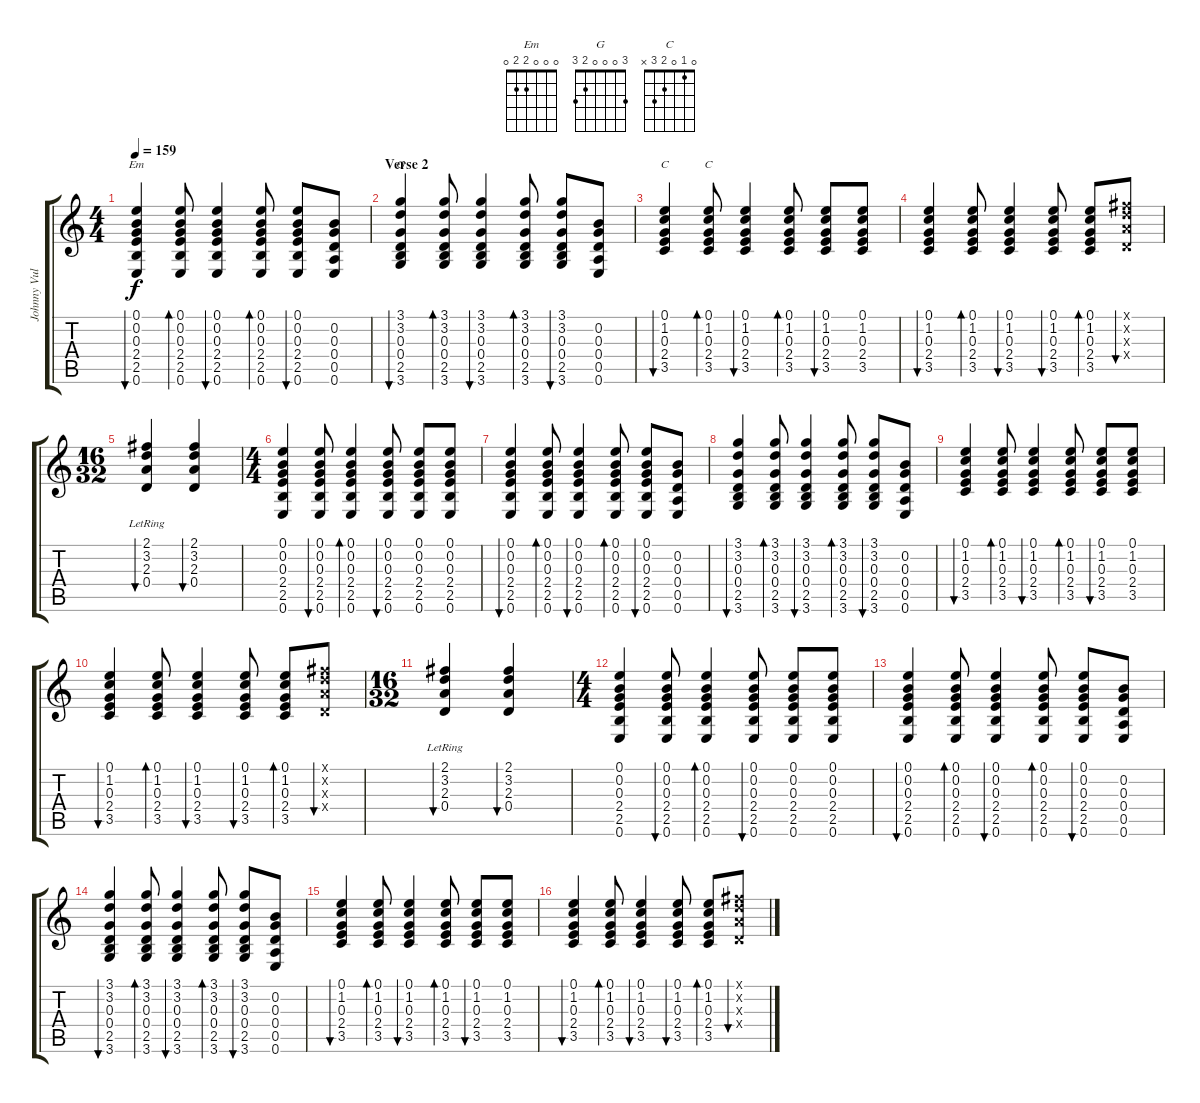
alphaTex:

\track ("Johnny Vulture (Steel Guitar)" "Johnny Vul") {instrument acousticguitarsteel}
\staff {score tabs}
\tuning (E4 B3 G3 D3 A2 E2) {hide}
\chord ("Em" 0 0 0 2 2 0)
\chord ("G" 3 0 0 0 2 3)
\chord ("C" x 1 0 2 3 x)
\chord ("C" 0 1 0 2 3 x)
\ts (4 4)
\tempo 159
\clef g2
\ks c
(0.1 0.2 0.3 2.4 2.5 0.6).4{bu 30 ch "Em" dy f} (0.1 0.2 0.3 2.4 2.5 0.6).8{bd 30} (0.1 0.2 0.3 2.4 2.5 0.6).4{bu 30} (0.1 0.2 0.3 2.4 2.5 0.6).8{bd 30} (0.1 0.2 0.3 2.4 2.5 0.6).8{bu 30} (0.2 0.3 0.4 0.5 0.6).8 |
\section ("" "Verse 2")
(3.1 3.2 0.3 0.4 2.5 3.6).4{bu 60 ch "G"} (3.1 3.2 0.3 0.4 2.5 3.6).8{bd 30} (3.1 3.2 0.3 0.4 2.5 3.6).4{bu 30} (3.1 3.2 0.3 0.4 2.5 3.6).8{bd 30} (3.1 3.2 0.3 0.4 2.5 3.6).8{bu 30} (0.2 0.3 0.4 0.5 0.6).8 |
(0.1 1.2 0.3 2.4 3.5).4{bu 30 ch "C"} (0.1 1.2 0.3 2.4 3.5).8{bd 30 ch "C"} (0.1 1.2 0.3 2.4 3.5).4{bu 30} (0.1 1.2 0.3 2.4 3.5).8{bd 30} (0.1 1.2 0.3 2.4 3.5).8{bu 30} (0.1 1.2 0.3 2.4 3.5).8 |
(0.1 1.2 0.3 2.4 3.5).4{bu 30} (0.1 1.2 0.3 2.4 3.5).8{bd 30} (0.1 1.2 0.3 2.4 3.5).4{bu 30} (0.1 1.2 0.3 2.4 3.5).8{bu 30} (0.1 1.2 0.3 2.4 3.5).8{bd 30} (2.1{x} 3.2{x} 2.3{x} 0.4{x}).8{bu 60} |
\ts (16 32)
(2.1 3.2{lr} 2.3{lr} 0.4{lr}).4{bu 30} (2.1 3.2 2.3 0.4).4{bu 30} |
\ts (4 4)
(0.1 0.2 0.3 2.4 2.5 0.6).4 (0.1 0.2 0.3 2.4 2.5 0.6).8{bu 30} (0.1 0.2 0.3 2.4 2.5 0.6).4{bd 30} (0.1 0.2 0.3 2.4 2.5 0.6).8{bu 30} (0.1 0.2 0.3 2.4 2.5 0.6).8 (0.1 0.2 0.3 2.4 2.5 0.6).8 |
(0.1 0.2 0.3 2.4 2.5 0.6).4{bu 30} (0.1 0.2 0.3 2.4 2.5 0.6).8{bd 30} (0.1 0.2 0.3 2.4 2.5 0.6).4{bu 30} (0.1 0.2 0.3 2.4 2.5 0.6).8{bd 30} (0.1 0.2 0.3 2.4 2.5 0.6).8{bu 30} (0.2 0.3 0.4 0.5 0.6).8 |
(3.1 3.2 0.3 0.4 2.5 3.6).4{bu 60} (3.1 3.2 0.3 0.4 2.5 3.6).8{bd 30} (3.1 3.2 0.3 0.4 2.5 3.6).4{bu 30} (3.1 3.2 0.3 0.4 2.5 3.6).8{bd 30} (3.1 3.2 0.3 0.4 2.5 3.6).8{bu 30} (0.2 0.3 0.4 0.5 0.6).8 |
(0.1 1.2 0.3 2.4 3.5).4{bu 30} (0.1 1.2 0.3 2.4 3.5).8{bd 30} (0.1 1.2 0.3 2.4 3.5).4{bu 30} (0.1 1.2 0.3 2.4 3.5).8{bd 30} (0.1 1.2 0.3 2.4 3.5).8{bu 30} (0.1 1.2 0.3 2.4 3.5).8 |
(0.1 1.2 0.3 2.4 3.5).4{bu 30} (0.1 1.2 0.3 2.4 3.5).8{bd 30} (0.1 1.2 0.3 2.4 3.5).4{bu 30} (0.1 1.2 0.3 2.4 3.5).8{bu 30} (0.1 1.2 0.3 2.4 3.5).8{bd 30} (2.1{x} 3.2{x} 2.3{x} 0.4{x}).8{bu 60} |
\ts (16 32)
(2.1 3.2{lr} 2.3{lr} 0.4{lr}).4{bu 30} (2.1 3.2 2.3 0.4).4{bu 30} |
\ts (4 4)
(0.1 0.2 0.3 2.4 2.5 0.6).4 (0.1 0.2 0.3 2.4 2.5 0.6).8{bu 30} (0.1 0.2 0.3 2.4 2.5 0.6).4{bd 30} (0.1 0.2 0.3 2.4 2.5 0.6).8{bu 30} (0.1 0.2 0.3 2.4 2.5 0.6).8 (0.1 0.2 0.3 2.4 2.5 0.6).8 |
(0.1 0.2 0.3 2.4 2.5 0.6).4{bu 30} (0.1 0.2 0.3 2.4 2.5 0.6).8{bd 30} (0.1 0.2 0.3 2.4 2.5 0.6).4{bu 30} (0.1 0.2 0.3 2.4 2.5 0.6).8{bd 30} (0.1 0.2 0.3 2.4 2.5 0.6).8{bu 30} (0.2 0.3 0.4 0.5 0.6).8 |
(3.1 3.2 0.3 0.4 2.5 3.6).4{bu 60} (3.1 3.2 0.3 0.4 2.5 3.6).8{bd 30} (3.1 3.2 0.3 0.4 2.5 3.6).4{bu 30} (3.1 3.2 0.3 0.4 2.5 3.6).8{bd 30} (3.1 3.2 0.3 0.4 2.5 3.6).8{bu 30} (0.2 0.3 0.4 0.5 0.6).8 |
(0.1 1.2 0.3 2.4 3.5).4{bu 30} (0.1 1.2 0.3 2.4 3.5).8{bd 30} (0.1 1.2 0.3 2.4 3.5).4{bu 30} (0.1 1.2 0.3 2.4 3.5).8{bd 30} (0.1 1.2 0.3 2.4 3.5).8{bu 30} (0.1 1.2 0.3 2.4 3.5).8 |
(0.1 1.2 0.3 2.4 3.5).4{bu 30} (0.1 1.2 0.3 2.4 3.5).8{bd 30} (0.1 1.2 0.3 2.4 3.5).4{bu 30} (0.1 1.2 0.3 2.4 3.5).8{bu 30} (0.1 1.2 0.3 2.4 3.5).8{bd 30} (2.1{x} 3.2{x} 2.3{x} 0.4{x}).8{bu 60}
